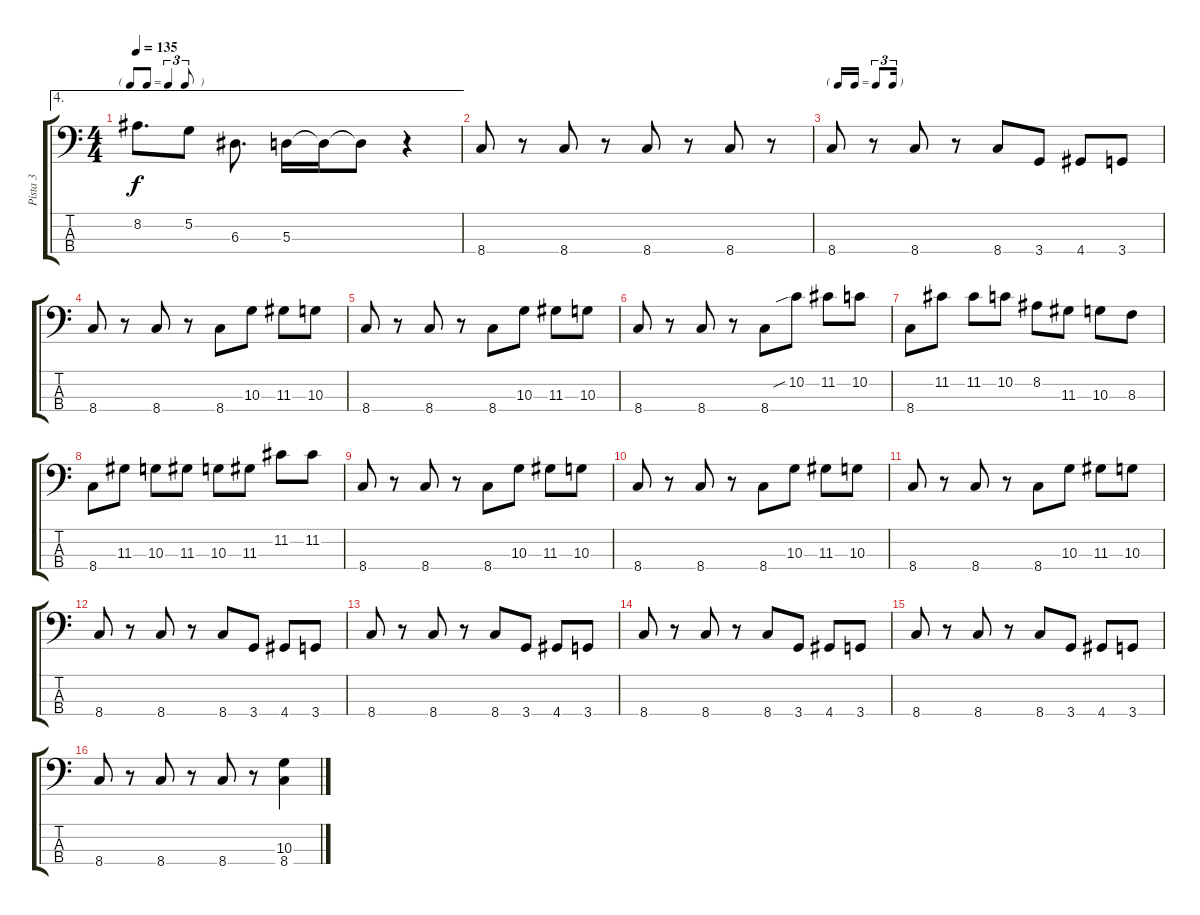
\track ("Pista 3" "Pista 3") {instrument electricbassfinger}
\staff {score tabs}
\tuning (G2 D2 A1 E1) {hide}
\ae 4
\ts (4 4)
\tf triplet8th
\tempo 135
\clef f4
\ks c
8.2.8{d dy f} 5.2.8 6.3.8{d} 5.3.16 5.3{t}.16 5.3{t}.8 r.4 |
8.4.8 r.8 8.4.8 r.8 8.4.8 r.8 8.4.8 r.8 |
\tf triplet16th
8.4.8 r.8 8.4.8 r.8 8.4.8 3.4.8 4.4.8 3.4.8 |
8.4.8 r.8 8.4.8 r.8 8.4.8 10.3.8 11.3.8 10.3.8 |
8.4.8 r.8 8.4.8 r.8 8.4.8 10.3.8 11.3.8 10.3.8 |
8.4.8 r.8 8.4.8 r.8 8.4.8 10.2{sib}.8 11.2.8 10.2.8 |
8.4.8 11.2.8 11.2.8 10.2.8 8.2.8 11.3.8 10.3.8 8.3.8 |
8.4.8 11.3.8 10.3.8 11.3.8 10.3.8 11.3.8 11.2.8 11.2.8 |
8.4.8 r.8 8.4.8 r.8 8.4.8 10.3.8 11.3.8 10.3.8 |
8.4.8 r.8 8.4.8 r.8 8.4.8 10.3.8 11.3.8 10.3.8 |
8.4.8 r.8 8.4.8 r.8 8.4.8 10.3.8 11.3.8 10.3.8 |
8.4.8 r.8 8.4.8 r.8 8.4.8 3.4.8 4.4.8 3.4.8 |
8.4.8 r.8 8.4.8 r.8 8.4.8 3.4.8 4.4.8 3.4.8 |
8.4.8 r.8 8.4.8 r.8 8.4.8 3.4.8 4.4.8 3.4.8 |
8.4.8 r.8 8.4.8 r.8 8.4.8 3.4.8 4.4.8 3.4.8 |
8.4.8 r.8 8.4.8 r.8 8.4.8 r.8 (10.3 8.4).4
